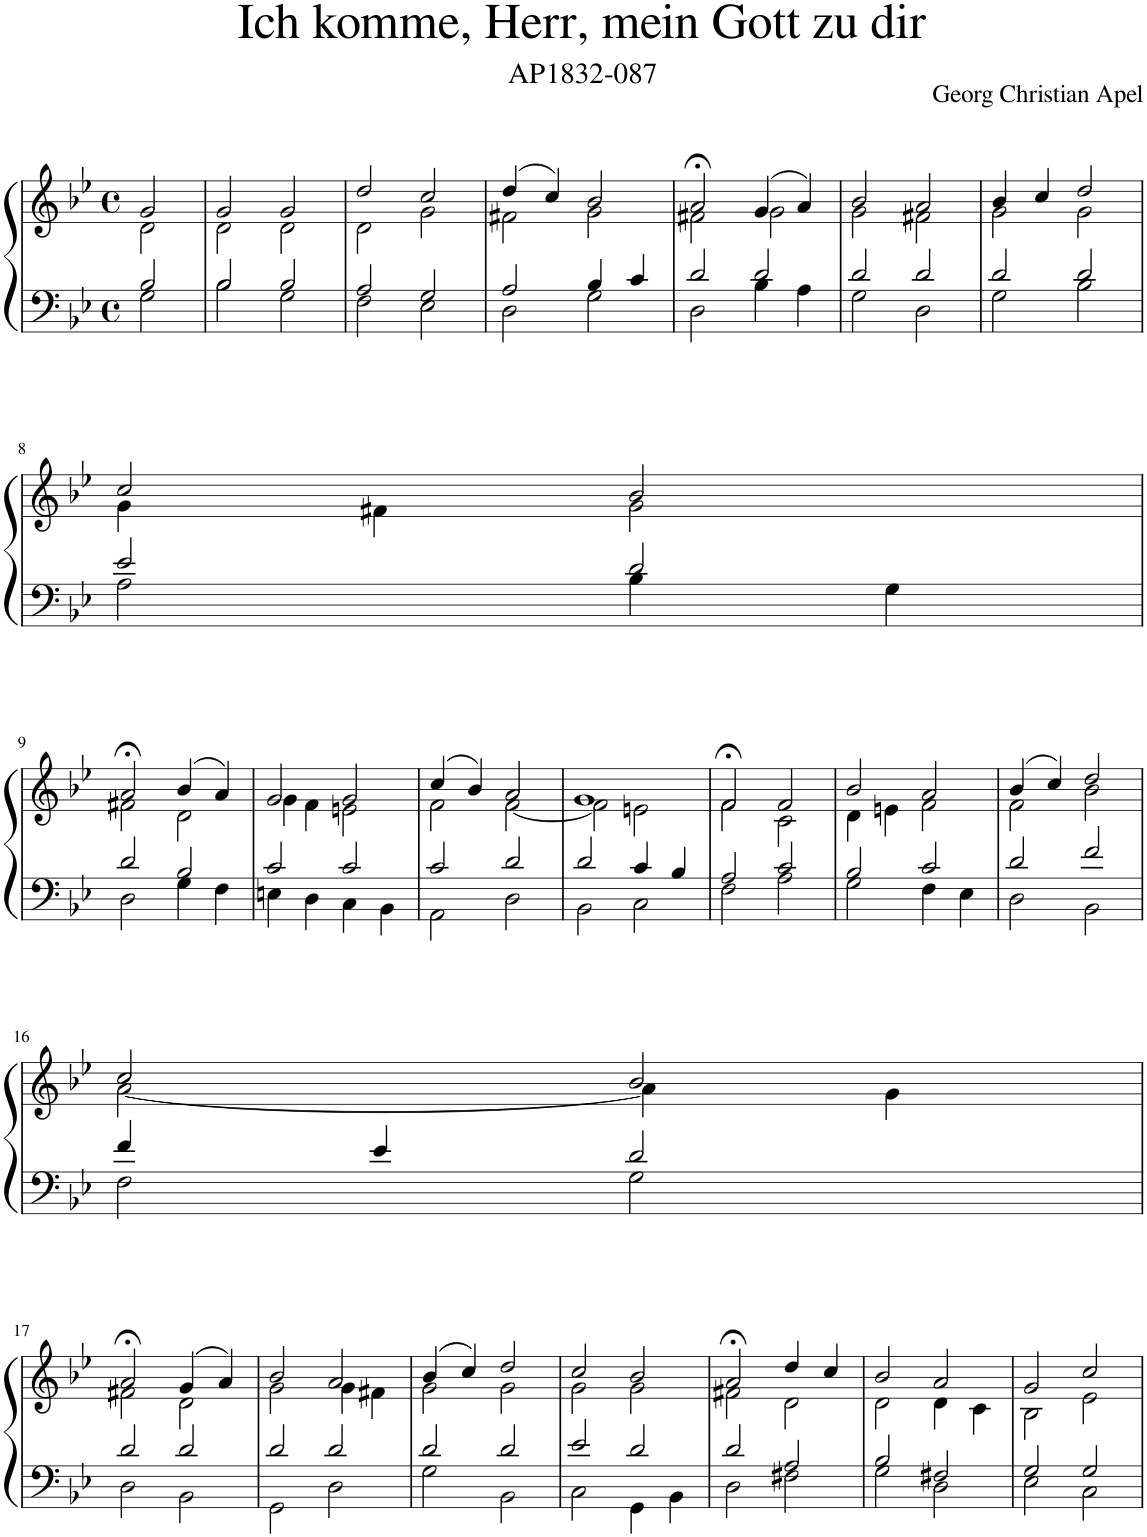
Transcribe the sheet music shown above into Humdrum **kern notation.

**kern	**kern
*part1	*part1
*staff2	*staff1
*I"Piano	*
*I'Pno.	*
*clefF4	*clefG2
*k[b-e-]	*k[b-e-]
*M4/4	*M4/4
*met(c)	*met(c)
=1	=1
*^	*^
2B-/	2G\	2g/	2d\
=2	=2	=2	=2
2B-/	2B-\	2g/	2d\
2B-/	2G\	2g/	2d\
=3	=3	=3	=3
2A/	2F\	2dd/	2d\
2G/	2E-\	2cc/	2g\
=4	=4	=4	=4
2A/	2D\	(4dd/	2f#X\
.	.	4cc/)	.
4B-/	2G\	2b-/	2g\
4c/	.	.	.
=5	=5	=5	=5
2d/	2D\	2a;</	2f#X\
2d/	4B-\	(4g/	2g\
.	4A\	4a/)	.
=6	=6	=6	=6
2d/	2G\	2b-/	2g\
2d/	2D\	2a/	2f#X\
=7	=7	=7	=7
2d/	2G\	4b-/	2g\
.	.	4cc/	.
2d/	2B-\	2dd/	2g\
!!LO:LB:g=z	!!
=8	=8	=8	=8
2e-/	2A\	2cc/	4g\
.	.	.	4f#X\
2d/	4B-\	2b-/	2g\
.	4G\	.	.
!!LO:LB:g=z	!!
=9	=9	=9	=9
2d/	2D\	2a;</	2f#X\
2B-/	4G\	(4b-/	2d\
.	4F\	4a/)	.
=10	=10	=10	=10
2c/	4En\	2g/	4g\
.	4D\	.	4f\
2c/	4C\	2g/	2en\
.	4BB-\	.	.
=11	=11	=11	=11
2c/	2AA\	(4cc/	2f\
.	.	4b-/)	.
2d/	2D\	2a/	[2f\
=12	=12	=12	=12
2d/	2BB-\	1g	2f\]
4c/	2C\	.	2en\
4B-/	.	.	.
=13	=13	=13	=13
2A/	2F\	2f;</	2f\
2c/	2A\	2f/	2c\
=14	=14	=14	=14
2B-/	2G\	2b-/	4d\
.	.	.	4en\
2c/	4F\	2a/	2f\
.	4E-\	.	.
=15	=15	=15	=15
2d/	2D\	(4b-/	2f\
.	.	4cc/)	.
2f/	2BB-\	2dd/	2b-\
!!LO:LB:g=z	!!
=16	=16	=16	=16
4f/	2F\	2cc/	[2a\
4e-/	.	.	.
2d/	2G\	2b-/	4a\]
.	.	.	4g\
!!LO:LB:g=z	!!
=17	=17	=17	=17
2d/	2D\	2a;</	2f#X\
2d/	2BB-\	(4g/	2d\
.	.	4a/)	.
=18	=18	=18	=18
2d/	2GG\	2b-/	2g\
2d/	2D\	2a/	4g\
.	.	.	4f#X\
=19	=19	=19	=19
2d/	2G\	(4b-/	2g\
.	.	4cc/)	.
2d/	2BB-\	2dd/	2g\
=20	=20	=20	=20
2e-/	2C\	2cc/	2g\
2d/	4GG\	2b-/	2g\
.	4BB-\	.	.
=21	=21	=21	=21
2d/	2D\	2a;</	2f#X\
2A/	2F#X\	4dd/	2d\
.	.	4cc/	.
=22	=22	=22	=22
2B-/	2G\	2b-/	2d\
2F#X/	2D\	2a/	4d\
.	.	.	4c\
=23	=23	=23	=23
2G/	2E-\	2g/	2B-\
2G/	2C\	2cc/	2e-\
*v	*v	*	*
*	*v	*v
=	=
*-	*-
